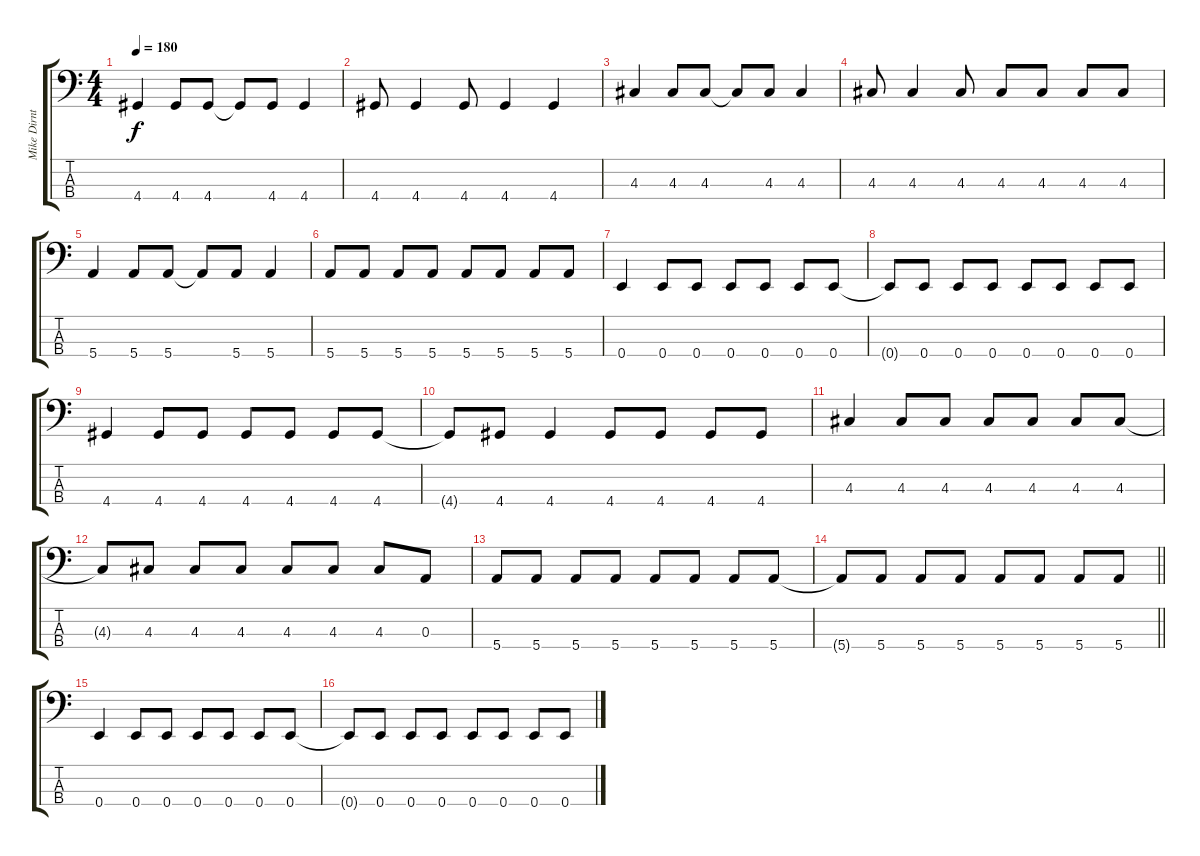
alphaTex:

\track ("Mike Dirnt" "Mike Dirnt") {instrument electricbassfinger}
\staff {score tabs}
\tuning (G2 D2 A1 E1) {hide}
\ts (4 4)
\tempo 180
\clef f4
\ks c
4.4.4{dy f} 4.4.8 4.4.8 4.4{t}.8 4.4.8 4.4.4 |
4.4.8 4.4.4 4.4.8 4.4.4 4.4.4 |
4.3.4 4.3.8 4.3.8 4.3{t}.8 4.3.8 4.3.4 |
4.3.8 4.3.4 4.3.8 4.3.8 4.3.8 4.3.8 4.3.8 |
5.4.4 5.4.8 5.4.8 5.4{t}.8 5.4.8 5.4.4 |
5.4.8 5.4.8 5.4.8 5.4.8 5.4.8 5.4.8 5.4.8 5.4.8 |
0.4.4 0.4.8 0.4.8 0.4.8 0.4.8 0.4.8 0.4.8 |
0.4{t}.8 0.4.8 0.4.8 0.4.8 0.4.8 0.4.8 0.4.8 0.4.8 |
4.4.4 4.4.8 4.4.8 4.4.8 4.4.8 4.4.8 4.4.8 |
4.4{t}.8 4.4.8 4.4.4 4.4.8 4.4.8 4.4.8 4.4.8 |
4.3.4 4.3.8 4.3.8 4.3.8 4.3.8 4.3.8 4.3.8 |
4.3{t}.8 4.3.8 4.3.8 4.3.8 4.3.8 4.3.8 4.3.8 0.3.8 |
5.4.8 5.4.8 5.4.8 5.4.8 5.4.8 5.4.8 5.4.8 5.4.8 |
\barLineRight lightlight
5.4{t}.8 5.4.8 5.4.8 5.4.8 5.4.8 5.4.8 5.4.8 5.4.8 |
0.4.4 0.4.8 0.4.8 0.4.8 0.4.8 0.4.8 0.4.8 |
0.4{t}.8 0.4.8 0.4.8 0.4.8 0.4.8 0.4.8 0.4.8 0.4.8
